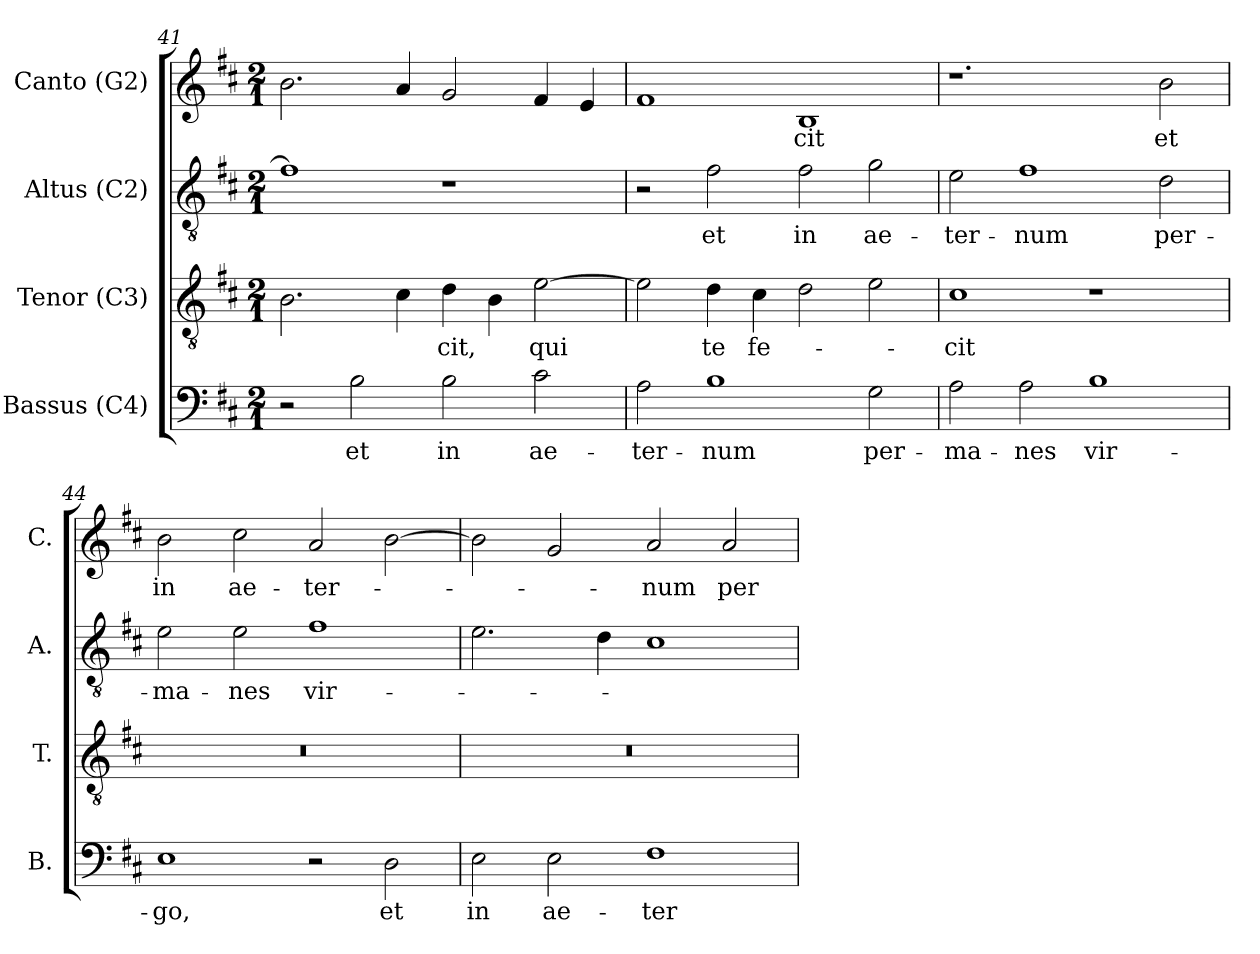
**kern	**text	**kern	**text	**kern	**text	**kern	**text
*part4	*part4	*part3	*part3	*part2	*part2	*part1	*part1
*staff4	*staff4	*staff3	*staff3	*staff2	*staff2	*staff1	*staff1
*I"Bassus (C4)	*	*I"Tenor (C3)	*	*I"Altus (C2)	*	*I"Canto (G2)	*
*I'B.	*	*I'T.	*	*I'A.	*	*I'C.	*
*clefF4	*	*clefGv2	*	*clefGv2	*	*clefG2	*
*	*	*ITrd7c12	*	*ITrd7c12	*	*	*
*k[f#c#]	*	*k[f#c#]	*	*k[f#c#]	*	*k[f#c#]	*
*D:	*	*D:	*	*D:	*	*D:	*
*M2/1	*	*M2/1	*	*M2/1	*	*M2/1	*
=41	=41	=41	=41	=41	=41	=41	=41
2r	.	2.BBi\	.	1F#i]	.	2.bi\	.
!	!LO:LY:b:color=#000000	!	!	!	!	!	!
2Bi\	et	.	.	.	.	.	.
.	.	4C#i\	.	.	.	4ai/	.
!	!LO:LY:b:color=#000000	!	!	!	!	!	!
!	!	!	!LO:LY:b:color=#000000	!	!	!	!
2Bi\	in	4Di\	-cit,	1r	.	2gi/	.
.	.	4BBi\	.	.	.	.	.
!	!LO:LY:b:color=#000000	!	!	!	!	!	!
!	!	!	!LO:LY:b:color=#000000	!	!	!	!
2c#i\	ae-	[2Ei\	qui	.	.	4f#i/	.
.	.	.	.	.	.	4ei/	.
=42	=42	=42	=42	=42	=42	=42	=42
!	!LO:LY:b:color=#000000	!	!	!	!	!	!
2Ai\	-ter-	2Ei\]	.	2r	.	1f#i	.
!	!LO:LY:b:color=#000000	!	!	!	!	!	!
!	!	!	!LO:LY:b:color=#000000	!	!	!	!
!	!	!	!	!	!LO:LY:b:color=#000000	!	!
1Bi	-num	4Di\	te	2F#i\	et	.	.
!	!	!	!LO:LY:b:color=#000000	!	!	!	!
.	.	4C#i\	fe-	.	.	.	.
!	!	!	!	!	!LO:LY:b:color=#000000	!	!
!	!	!	!	!	!	!	!LO:LY:b:color=#000000
.	.	2Di\	.	2F#i\	in	1Bi	-cit
!	!LO:LY:b:color=#000000	!	!	!	!	!	!
!	!	!	!	!	!LO:LY:b:color=#000000	!	!
2Gi\	per-	2Ei\	.	2Gi\	ae-	.	.
=43	=43	=43	=43	=43	=43	=43	=43
!	!LO:LY:b:color=#000000	!	!	!	!	!	!
!	!	!	!LO:LY:b:color=#000000	!	!	!	!
!	!	!	!	!	!LO:LY:b:color=#000000	!	!
2Ai\	-ma-	1C#i	-cit	2Ei\	-ter-	1.r	.
!	!LO:LY:b:color=#000000	!	!	!	!	!	!
!	!	!	!	!	!LO:LY:b:color=#000000	!	!
2Ai\	-nes	.	.	1F#i	-num	.	.
!	!LO:LY:b:color=#000000	!	!	!	!	!	!
1Bi	vir-	1r	.	.	.	.	.
!	!	!	!	!	!LO:LY:b:color=#000000	!	!
!	!	!	!	!	!	!	!LO:LY:b:color=#000000
.	.	.	.	2Di\	per-	2bi\	et
=44	=44	=44	=44	=44	=44	=44	=44
!	!LO:LY:b:color=#000000	!LO:N:vis=1	!	!	!	!	!
!	!	!	!	!	!LO:LY:b:color=#000000	!	!
!	!	!	!	!	!	!	!LO:LY:b:color=#000000
1Ei	-go,	0r	.	2Ei\	-ma-	2bi\	in
!	!	!	!	!	!LO:LY:b:color=#000000	!	!
!	!	!	!	!	!	!	!LO:LY:b:color=#000000
.	.	.	.	2Ei\	-nes	2cc#i\	ae-
!	!	!	!	!	!LO:LY:b:color=#000000	!	!
!	!	!	!	!	!	!	!LO:LY:b:color=#000000
2r	.	.	.	1F#i	vir-	2ai/	-ter-
!	!LO:LY:b:color=#000000	!	!	!	!	!	!
2Di\	et	.	.	.	.	[2bi\	.
!!LO:LB:g=z
=45	=45	=45	=45	=45	=45	=45	=45
!	!LO:LY:b:color=#000000	!LO:N:vis=1	!	!	!	!	!
2Ei\	in	0r	.	2.Ei\	.	2bi\]	.
!	!LO:LY:b:color=#000000	!	!	!	!	!	!
2Ei\	ae-	.	.	.	.	2gi/	.
.	.	.	.	4Di\	.	.	.
!	!LO:LY:b:color=#000000	!	!	!	!	!	!
!	!	!	!	!	!	!	!LO:LY:b:color=#000000
1F#i	-ter-	.	.	1C#i	.	2ai/	-num
!	!	!	!	!	!	!	!LO:LY:b:color=#000000
.	.	.	.	.	.	2ai/	per-
=	=	=	=	=	=	=	=
*-	*-	*-	*-	*-	*-	*-	*-
